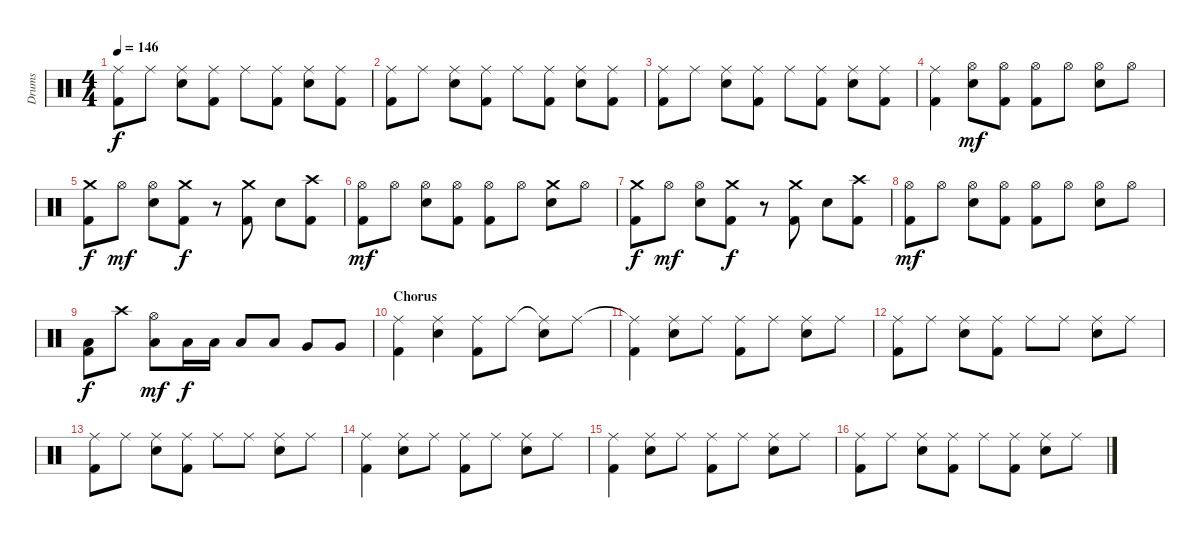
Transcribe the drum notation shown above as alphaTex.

\track ("Drums" "Drums") {instrument percussion}
\staff {score}
\articulation defaults
\ts (4 4)
\tempo 146
\clef neutral
\ks c
("Ride (middle)" "Kick (hit) 2").8{dy f} "Ride (middle)".8 ("Ride (middle)" "Electric Snare (hit)").8 ("Ride (middle)" "Kick (hit) 2").8 "Ride (middle)".8 ("Ride (middle)" "Kick (hit) 2").8 ("Ride (middle)" "Electric Snare (hit)").8 ("Ride (middle)" "Kick (hit) 2").8 |
("Ride (middle)" "Kick (hit) 2").8 "Ride (middle)".8 ("Ride (middle)" "Electric Snare (hit)").8 ("Ride (middle)" "Kick (hit) 2").8 "Ride (middle)".8 ("Ride (middle)" "Kick (hit) 2").8 ("Ride (middle)" "Electric Snare (hit)").8 ("Ride (middle)" "Kick (hit) 2").8 |
("Ride (middle)" "Kick (hit) 2").8 "Ride (middle)".8 ("Ride (middle)" "Electric Snare (hit)").8 ("Ride (middle)" "Kick (hit) 2").8 "Ride (middle)".8 ("Ride (middle)" "Kick (hit) 2").8 ("Ride (middle)" "Electric Snare (hit)").8 ("Ride (middle)" "Kick (hit) 2").8 |
("Ride (middle)" "Kick (hit) 2").4 ("Hi-Hat (open)" "Electric Snare (hit)").8{dy mf} ("Hi-Hat (open)" "Kick (hit) 2").8 ("Hi-Hat (open)" "Kick (hit) 2").8 "Hi-Hat (open)".8 ("Hi-Hat (open)" "Electric Snare (hit)").8 "Hi-Hat (open)".8 |
("Crash medium (hit)" "Kick (hit) 2").8{dy f} "Hi-Hat (open)".8{dy mf} ("Hi-Hat (open)" "Electric Snare (hit)").8 ("Crash medium (hit)" "Kick (hit) 2").8{dy f} r.8 ("Crash medium (hit)" "Kick (hit) 2").8 "Electric Snare (hit)".8 ("Crash high (hit)" "Kick (hit) 2").8 |
("Hi-Hat (open)" "Kick (hit) 2").8{dy mf} "Hi-Hat (open)".8 ("Hi-Hat (open)" "Electric Snare (hit)").8 ("Hi-Hat (open)" "Kick (hit) 2").8 ("Hi-Hat (open)" "Kick (hit) 2").8 "Hi-Hat (open)".8 ("Crash medium (hit)" "Electric Snare (hit)").8 "Hi-Hat (open)".8 |
("Crash medium (hit)" "Kick (hit) 2").8{dy f} "Hi-Hat (open)".8{dy mf} ("Hi-Hat (open)" "Electric Snare (hit)").8 ("Crash medium (hit)" "Kick (hit) 2").8{dy f} r.8 ("Crash medium (hit)" "Kick (hit) 2").8 "Electric Snare (hit)".8 ("Crash high (hit)" "Kick (hit) 2").8 |
("Hi-Hat (open)" "Kick (hit) 2").8{dy mf} "Hi-Hat (open)".8 ("Hi-Hat (open)" "Electric Snare (hit)").8 ("Hi-Hat (open)" "Kick (hit) 2").8 ("Hi-Hat (open)" "Kick (hit) 2").8 "Hi-Hat (open)".8 ("Hi-Hat (open)" "Electric Snare (hit)").8 "Hi-Hat (open)".8 |
("Low Tom (hit)" "Kick (hit) 2").8{dy f} "Crash high (hit)".8 ("Hi-Hat (open)" "Low Tom (hit)").8{dy mf} "Low Tom (hit)".16{dy f} "Low Tom (hit)".16 "Low Tom (hit)".8 "Low Tom (hit)".8 "Very Low Tom (hit)".8 "Very Low Tom (hit)".8 |
\section ("" "Chorus")
("Ride (middle)" "Kick (hit) 2").4 ("Ride (middle)" "Electric Snare (hit)").4 ("Ride (middle)" "Kick (hit) 2").8 "Ride (middle)".8 ("Ride (middle)"{t} "Electric Snare (hit)").8 "Ride (middle)".8 |
("Ride (middle)"{t} "Kick (hit) 2").4 ("Ride (middle)" "Electric Snare (hit)").8 "Ride (middle)".8 ("Ride (middle)" "Kick (hit) 2").8 "Ride (middle)".8 ("Ride (middle)" "Electric Snare (hit)").8 "Ride (middle)".8 |
("Ride (middle)" "Kick (hit) 2").8 "Ride (middle)".8 ("Ride (middle)" "Electric Snare (hit)").8 ("Ride (middle)" "Kick (hit) 2").8 "Ride (middle)".8 "Ride (middle)".8 ("Ride (middle)" "Electric Snare (hit)").8 "Ride (middle)".8 |
("Ride (middle)" "Kick (hit) 2").8 "Ride (middle)".8 ("Ride (middle)" "Electric Snare (hit)").8 ("Ride (middle)" "Kick (hit) 2").8 "Ride (middle)".8 "Ride (middle)".8 ("Ride (middle)" "Electric Snare (hit)").8 "Ride (middle)".8 |
("Ride (middle)" "Kick (hit) 2").4 ("Ride (middle)" "Electric Snare (hit)").8 "Ride (middle)".8 ("Ride (middle)" "Kick (hit) 2").8 "Ride (middle)".8 ("Ride (middle)" "Electric Snare (hit)").8 "Ride (middle)".8 |
("Ride (middle)" "Kick (hit) 2").4 ("Ride (middle)" "Electric Snare (hit)").8 "Ride (middle)".8 ("Ride (middle)" "Kick (hit) 2").8 "Ride (middle)".8 ("Ride (middle)" "Electric Snare (hit)").8 "Ride (middle)".8 |
("Ride (middle)" "Kick (hit) 2").8 "Ride (middle)".8 ("Ride (middle)" "Electric Snare (hit)").8 ("Ride (middle)" "Kick (hit) 2").8 "Ride (middle)".8 ("Ride (middle)" "Kick (hit) 2").8 ("Ride (middle)" "Electric Snare (hit)").8 "Ride (middle)".8
